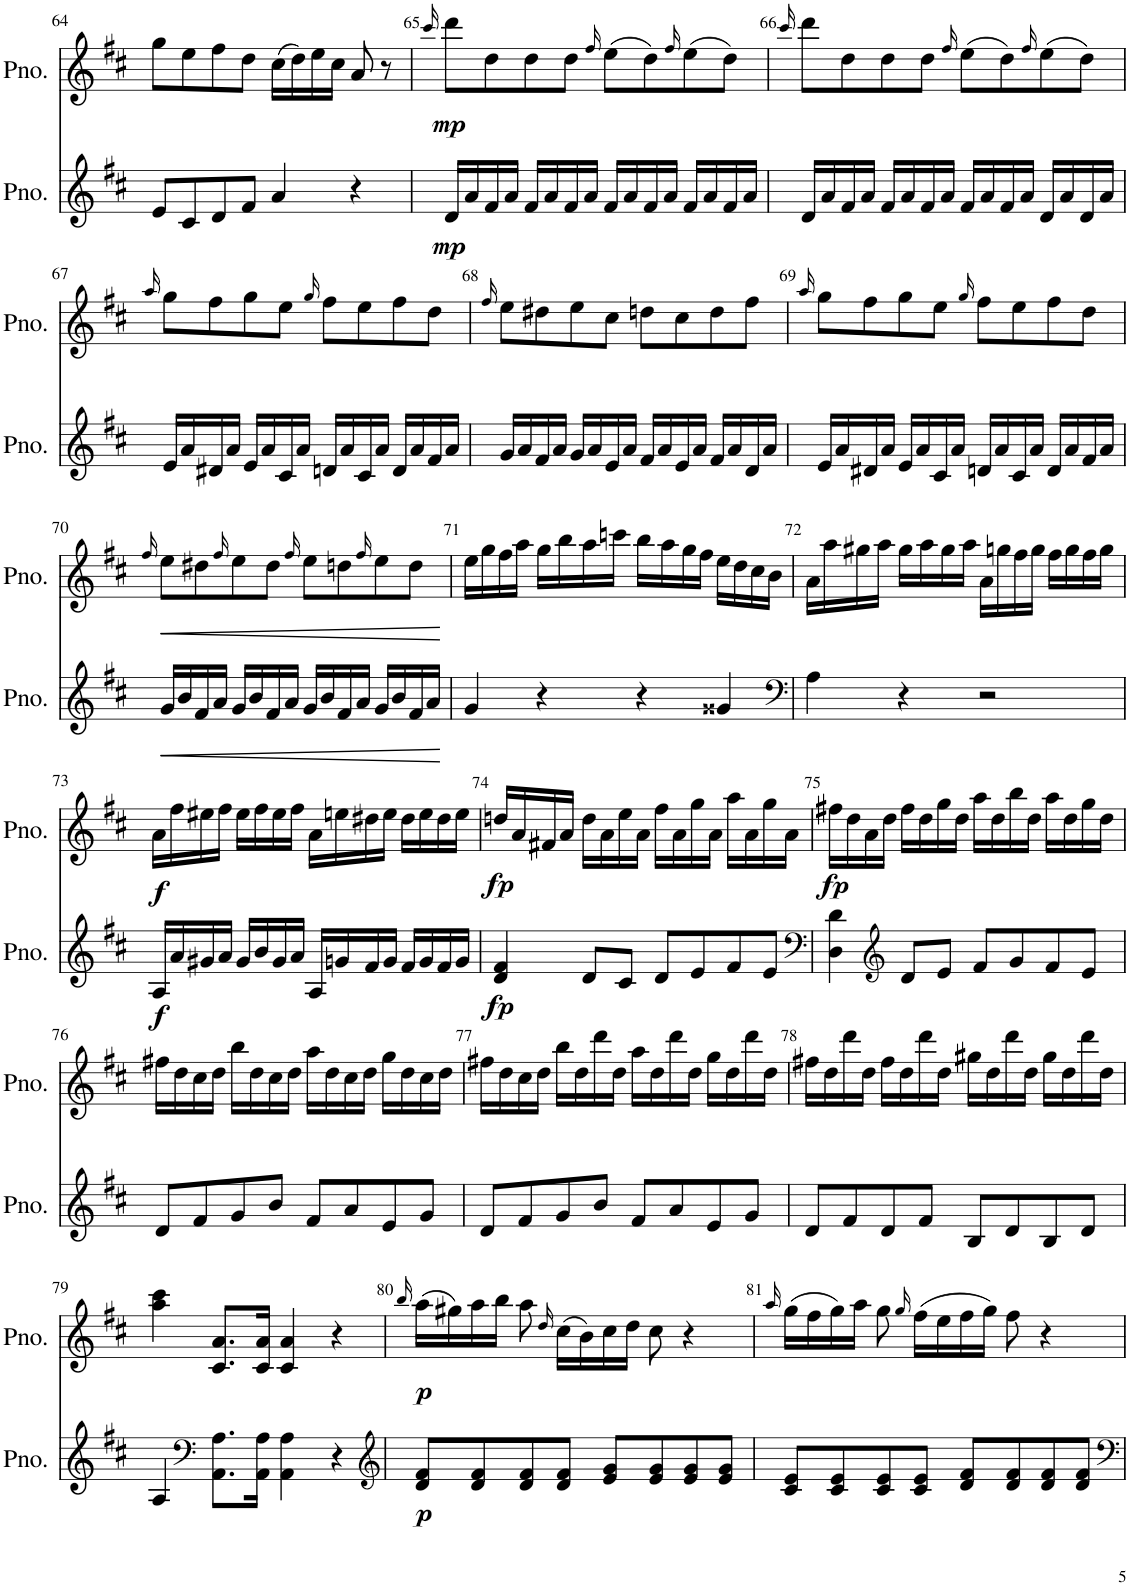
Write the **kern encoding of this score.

**kern	**dynam	**kern	**dynam
*part2	*part2	*part1	*part1
*staff2	*staff2	*staff1	*staff1
*I"Piano	*	*I"Piano	*
*I'Pno.	*	*I'Pno.	*
!!LO:PB:g=z
*clefG2	*	*clefG2	*
*k[f#c#]	*	*k[f#c#]	*
*M4/4	*	*M4/4	*
*met(c)	*	*met(c)	*
=64	=64	=64	=64
8e/L	.	8gg\L	.
8c#/	.	8ee\	.
8d/	.	8ff#\	.
8f#/J	.	8dd\J	.
4a/	.	(16cc#\LL	.
.	.	16dd\)	.
.	.	16ee\	.
.	.	16cc#\JJ	.
4r	.	8a/	.
.	.	8r	.
=65	=65	=65	=65
.	.	16qccc#/	.
!	!LO:DY:b	!	!LO:DY:b
16d/LL	mp	8ddd\L	mp
16a/	.	.	.
16f#/	.	8dd\	.
16a/JJ	.	.	.
16f#/LL	.	8dd\	.
16a/	.	.	.
16f#/	.	8dd\J	.
16a/JJ	.	.	.
.	.	16qff#/	.
16f#/LL	.	(8ee\L	.
16a/	.	.	.
16f#/	.	8dd\)	.
16a/JJ	.	.	.
.	.	16qff#/	.
16f#/LL	.	(8ee\	.
16a/	.	.	.
16f#/	.	8dd\J)	.
16a/JJ	.	.	.
=66	=66	=66	=66
.	.	16qccc#/	.
16d/LL	.	8ddd\L	.
16a/	.	.	.
16f#/	.	8dd\	.
16a/JJ	.	.	.
16f#/LL	.	8dd\	.
16a/	.	.	.
16f#/	.	8dd\J	.
16a/JJ	.	.	.
.	.	16qff#/	.
16f#/LL	.	(8ee\L	.
16a/	.	.	.
16f#/	.	8dd\)	.
16a/JJ	.	.	.
.	.	16qff#/	.
16d/LL	.	(8ee\	.
16a/	.	.	.
16d/	.	8dd\J)	.
16a/JJ	.	.	.
!!LO:LB:g=z
=67	=67	=67	=67
.	.	16qaa/	.
16e/LL	.	8gg\L	.
16a/	.	.	.
16d#X/	.	8ff#\	.
16a/JJ	.	.	.
16e/LL	.	8gg\	.
16a/	.	.	.
16c#/	.	8ee\J	.
16a/JJ	.	.	.
.	.	16qgg/	.
16dn/LL	.	8ff#\L	.
16a/	.	.	.
16c#/	.	8ee\	.
16a/JJ	.	.	.
16d/LL	.	8ff#\	.
16a/	.	.	.
16f#/	.	8dd\J	.
16a/JJ	.	.	.
=68	=68	=68	=68
.	.	16qff#/	.
16g/LL	.	8ee\L	.
16a/	.	.	.
16f#/	.	8dd#X\	.
16a/JJ	.	.	.
16g/LL	.	8ee\	.
16a/	.	.	.
16e/	.	8cc#\J	.
16a/JJ	.	.	.
16f#/LL	.	8ddn\L	.
16a/	.	.	.
16e/	.	8cc#\	.
16a/JJ	.	.	.
16f#/LL	.	8dd\	.
16a/	.	.	.
16d/	.	8ff#\J	.
16a/JJ	.	.	.
=69	=69	=69	=69
.	.	16qaa/	.
16e/LL	.	8gg\L	.
16a/	.	.	.
16d#X/	.	8ff#\	.
16a/JJ	.	.	.
16e/LL	.	8gg\	.
16a/	.	.	.
16c#/	.	8ee\J	.
16a/JJ	.	.	.
.	.	16qgg/	.
16dn/LL	.	8ff#\L	.
16a/	.	.	.
16c#/	.	8ee\	.
16a/JJ	.	.	.
16d/LL	.	8ff#\	.
16a/	.	.	.
16f#/	.	8dd\J	.
16a/JJ	.	.	.
!!LO:LB:g=z
=70	=70	=70	=70
.	.	16qff#/	.
!	!LO:HP:b	!	!
16g/LL	<	8ee\L	.
16b/	.	.	.
16f#/	.	8dd#X\	.
16a/JJ	.	.	.
.	.	16qff#/	.
16g/LL	.	8ee\	.
16b/	.	.	.
16f#/	.	8dd#\J	.
16a/JJ	.	.	.
.	.	16qff#/	.
16g/LL	.	8ee\L	.
16b/	.	.	.
16f#/	.	8ddn\	.
16a/JJ	.	.	.
.	.	16qff#/	.
16g/LL	.	8ee\	.
16b/	.	.	.
16f#/	.	8dd\J	.
16a/JJ	.	.	.
.	[	.	.
=71	=71	=71	=71
4g/	.	16ee\LL	.
.	.	16gg\	.
.	.	16ff#\	.
.	.	16aa\JJ	.
4r	.	16gg\LL	.
.	.	16bb\	.
.	.	16aa\	.
.	.	16cccn\JJ	.
4r	.	16bb\LL	.
.	.	16aa\	.
.	.	16gg\	.
.	.	16ff#\JJ	.
4g##X/	.	16ee\LL	.
.	.	16dd\	.
.	.	16cc#\	.
.	.	16b\JJ	.
=72	=72	=72	=72
*clefF4	*	*	*
4A\	.	16a\LL	.
.	.	16aa\	.
.	.	16gg#X\	.
.	.	16aa\JJ	.
4r	.	16gg#\LL	.
.	.	16aa\	.
.	.	16gg#\	.
.	.	16aa\JJ	.
2r	.	16a\LL	.
.	.	16ggn\	.
.	.	16ff#\	.
.	.	16gg\JJ	.
.	.	16ff#\LL	.
.	.	16gg\	.
.	.	16ff#\	.
.	.	16gg\JJ	.
!!LO:LB:g=z
=73	=73	=73	=73
!	!LO:DY:b	!	!
!	!LO:DY:n=1:a	!	!
16A/LL	f f	16a\LL	.
16a/	.	16ff#\	.
16g#X/	.	16ee#X\	.
16a/JJ	.	16ff#\JJ	.
16g#/LL	.	16ee#\LL	.
16b/	.	16ff#\	.
16g#/	.	16ee#\	.
16a/JJ	.	16ff#\JJ	.
16A/LL	.	16a\LL	.
16gn/	.	16een\	.
16f#/	.	16dd#X\	.
16g/JJ	.	16ee\JJ	.
16f#/LL	.	16dd#\LL	.
16g/	.	16ee\	.
16f#/	.	16dd#\	.
16g/JJ	.	16ee\JJ	.
=74	=74	=74	=74
!	!LO:DY:b	!	!LO:DY:b
4d/ 4f#/	fp	16ddn/LL	fp
.	.	16a/	.
.	.	16f#X/	.
.	.	16a/JJ	.
8d/L	.	16dd\LL	.
.	.	16a\	.
8c#/J	.	16ee\	.
.	.	16a\JJ	.
8d/L	.	16ff#\LL	.
.	.	16a\	.
8e/	.	16gg\	.
.	.	16a\JJ	.
8f#/	.	16aa\LL	.
.	.	16a\	.
8e/J	.	16gg\	.
.	.	16a\JJ	.
=75	=75	=75	=75
*clefF4	*	*	*
!	!	!	!LO:DY:b
4D\ 4d\	.	16ff#X\LL	fp
.	.	16dd\	.
.	.	16a\	.
.	.	16dd\JJ	.
*clefG2	*	*	*
8d/L	.	16ff#\LL	.
.	.	16dd\	.
8e/J	.	16gg\	.
.	.	16dd\JJ	.
8f#/L	.	16aa\LL	.
.	.	16dd\	.
8g/	.	16bb\	.
.	.	16dd\JJ	.
8f#/	.	16aa\LL	.
.	.	16dd\	.
8e/J	.	16gg\	.
.	.	16dd\JJ	.
!!LO:LB:g=z
=76	=76	=76	=76
8d/L	.	16ff#X\LL	.
.	.	16dd\	.
8f#/	.	16cc#\	.
.	.	16dd\JJ	.
8g/	.	16bb\LL	.
.	.	16dd\	.
8b/J	.	16cc#\	.
.	.	16dd\JJ	.
8f#/L	.	16aa\LL	.
.	.	16dd\	.
8a/	.	16cc#\	.
.	.	16dd\JJ	.
8e/	.	16gg\LL	.
.	.	16dd\	.
8g/J	.	16cc#\	.
.	.	16dd\JJ	.
=77	=77	=77	=77
8d/L	.	16ff#X\LL	.
.	.	16dd\	.
8f#/	.	16cc#\	.
.	.	16dd\JJ	.
8g/	.	16bb\LL	.
.	.	16dd\	.
8b/J	.	16ddd\	.
.	.	16dd\JJ	.
8f#/L	.	16aa\LL	.
.	.	16dd\	.
8a/	.	16ddd\	.
.	.	16dd\JJ	.
8e/	.	16gg\LL	.
.	.	16dd\	.
8g/J	.	16ddd\	.
.	.	16dd\JJ	.
=78	=78	=78	=78
8d/L	.	16ff#X\LL	.
.	.	16dd\	.
8f#/	.	16ddd\	.
.	.	16dd\JJ	.
8d/	.	16ff#\LL	.
.	.	16dd\	.
8f#/J	.	16ddd\	.
.	.	16dd\JJ	.
8B/L	.	16gg#X\LL	.
.	.	16dd\	.
8d/	.	16ddd\	.
.	.	16dd\JJ	.
8B/	.	16gg#\LL	.
.	.	16dd\	.
8d/J	.	16ddd\	.
.	.	16dd\JJ	.
!!LO:LB:g=z
=79	=79	=79	=79
4A/	.	4aa\ 4ccc#\	.
*clefF4	*	*	*
8.AA\ 8.A\L	.	8.c#/ 8.a/L	.
16AA\ 16A\Jk	.	16c#/ 16a/Jk	.
4AA\ 4A\	.	4c#/ 4a/	.
4r	.	4r	.
=80	=80	=80	=80
*clefG2	*	*	*
.	.	16qbb/	.
!	!LO:DY:b	!	!LO:DY:b
8d/ 8f#/L	p	(16aa\LL	p
.	.	16gg#X\)	.
8d/ 8f#/	.	16aa\	.
.	.	16bb\JJ	.
8d/ 8f#/	.	8aa\	.
.	.	16qdd/	.
8d/ 8f#/J	.	(16cc#\LL	.
.	.	16b\)	.
8e/ 8g/L	.	16cc#\	.
.	.	16dd\JJ	.
8e/ 8g/	.	8cc#\	.
8e/ 8g/	.	4r	.
8e/ 8g/J	.	.	.
=81	=81	=81	=81
.	.	16qaa/	.
8c#/ 8e/L	.	(16gg\LL	.
.	.	16ff#\	.
8c#/ 8e/	.	16gg\)	.
.	.	16aa\JJ	.
8c#/ 8e/	.	8gg\	.
.	.	16qgg/	.
8c#/ 8e/J	.	(16ff#\LL	.
.	.	16ee\	.
8d/ 8f#/L	.	16ff#\	.
.	.	16gg\JJ)	.
8d/ 8f#/	.	8ff#\	.
8d/ 8f#/	.	4r	.
8d/ 8f#/J	.	.	.
=	=	=	=
*-	*-	*-	*-
